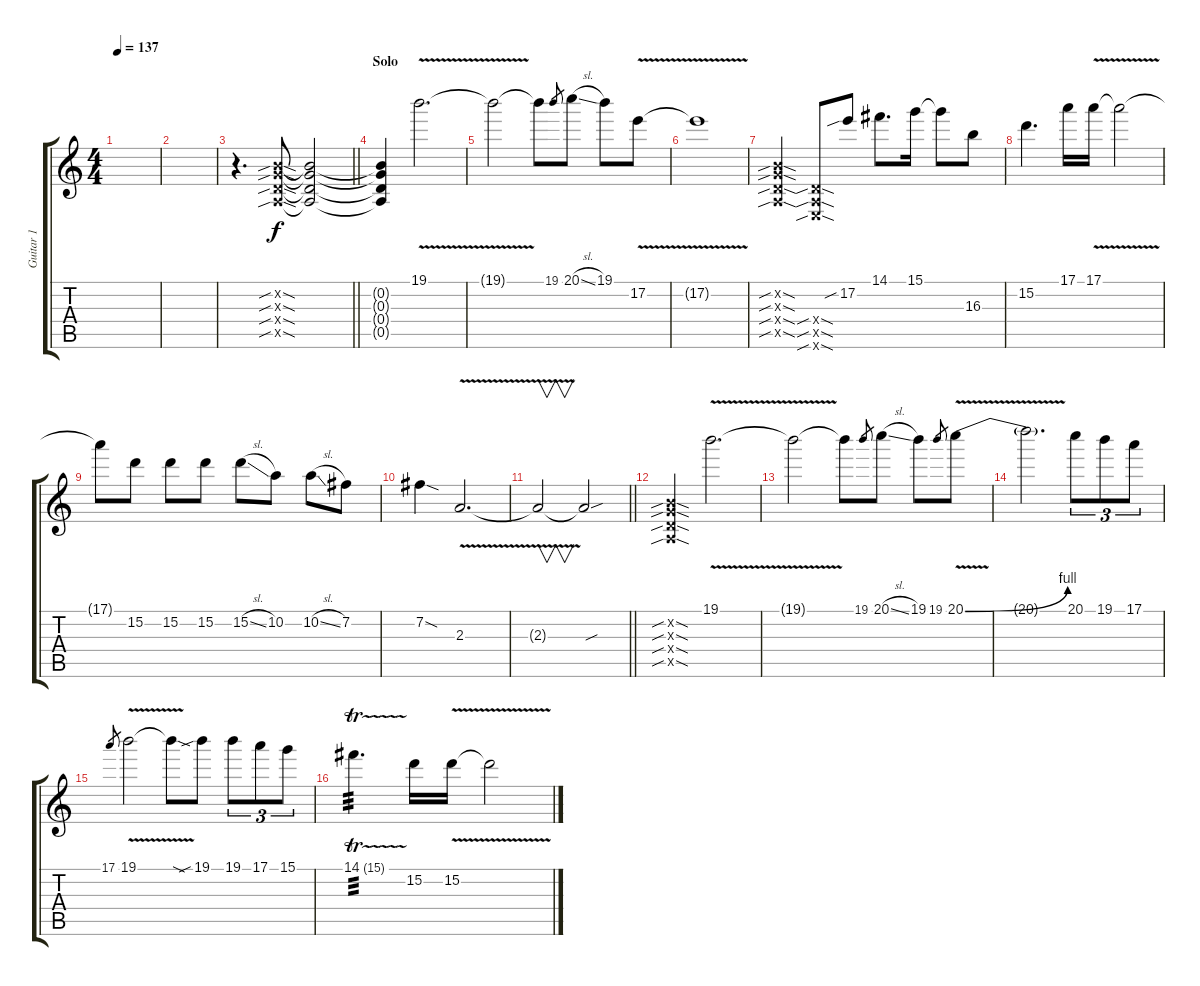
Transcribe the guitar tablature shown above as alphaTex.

\track ("Guitar 1" "Guitar 1") {instrument overdrivenguitar}
\staff {score tabs}
\tuning (E4 B3 G3 D3 A2 E2) {hide}
\ts (4 4)
\tempo 137
\clef g2
\ks c
|
|
\barLineRight lightlight
r.4{d volume 16} (0.2{sib sod x} 0.3{sib sod x} 0.4{sib sod x} 0.5{sib sod x}).8 (0.2{t} 0.3{t} 0.4{t} 0.5{t}).2 |
\section ("" "Solo")
(0.2{t} 0.3{t} 0.4{t} 0.5{t}).4 19.1{v}.2{d} |
19.1{t}.2 19.1{t}.8 19.1.8{gr} 20.1{sl}.8 19.1.8 17.2{v}.8 |
17.2{t}.1 |
(0.2{sib sod x} 0.3{sib sod x} 0.4{sib sod x} 0.5{sib sod x}).4 (0.4{sib sod x} 0.5{sib sod x} 0.6{sib sod x}).8 17.2{sib}.8 14.1.8{d} 15.1.16 15.1{t}.8 16.3.8 |
15.2.4{d} 17.1.16 17.1{v}.16 17.1{t}.2 |
17.1{t}.8 15.2.8 15.2.8 15.2.8 15.2{sl}.8 10.2.8 10.2{sl}.8 7.2.8 |
7.2{sod}.4 2.3{v}.2{d} |
\barLineRight lightlight
2.3{t}.2{v} 2.3{sou t}.2 |
\section ("" "")
(0.2{sib sod x} 0.3{sib sod x} 0.4{sib sod x} 0.5{sib sod x}).4 19.1{v}.2{d} |
19.1{t}.2 19.1{t}.8 19.1.8{gr} 20.1{sl}.8 19.1.8 19.1.8{gr} 20.1{be (bend 0 0 60 4) v}.8 |
20.1{t}.2{d} 20.1.8{tu (3 2)} 19.1.8{tu (3 2)} 17.1.8{tu (3 2)} |
17.1.8{gr} 19.1{v}.2 19.1{sod t}.8 19.1{sib}.8 19.1.8{tu (3 2)} 17.1.8{tu (3 2)} 15.1.8{tu (3 2)} |
14.1{tr (15 16)}.4{d tp 3} 15.2.16 15.2{v}.16 15.2{t}.2
